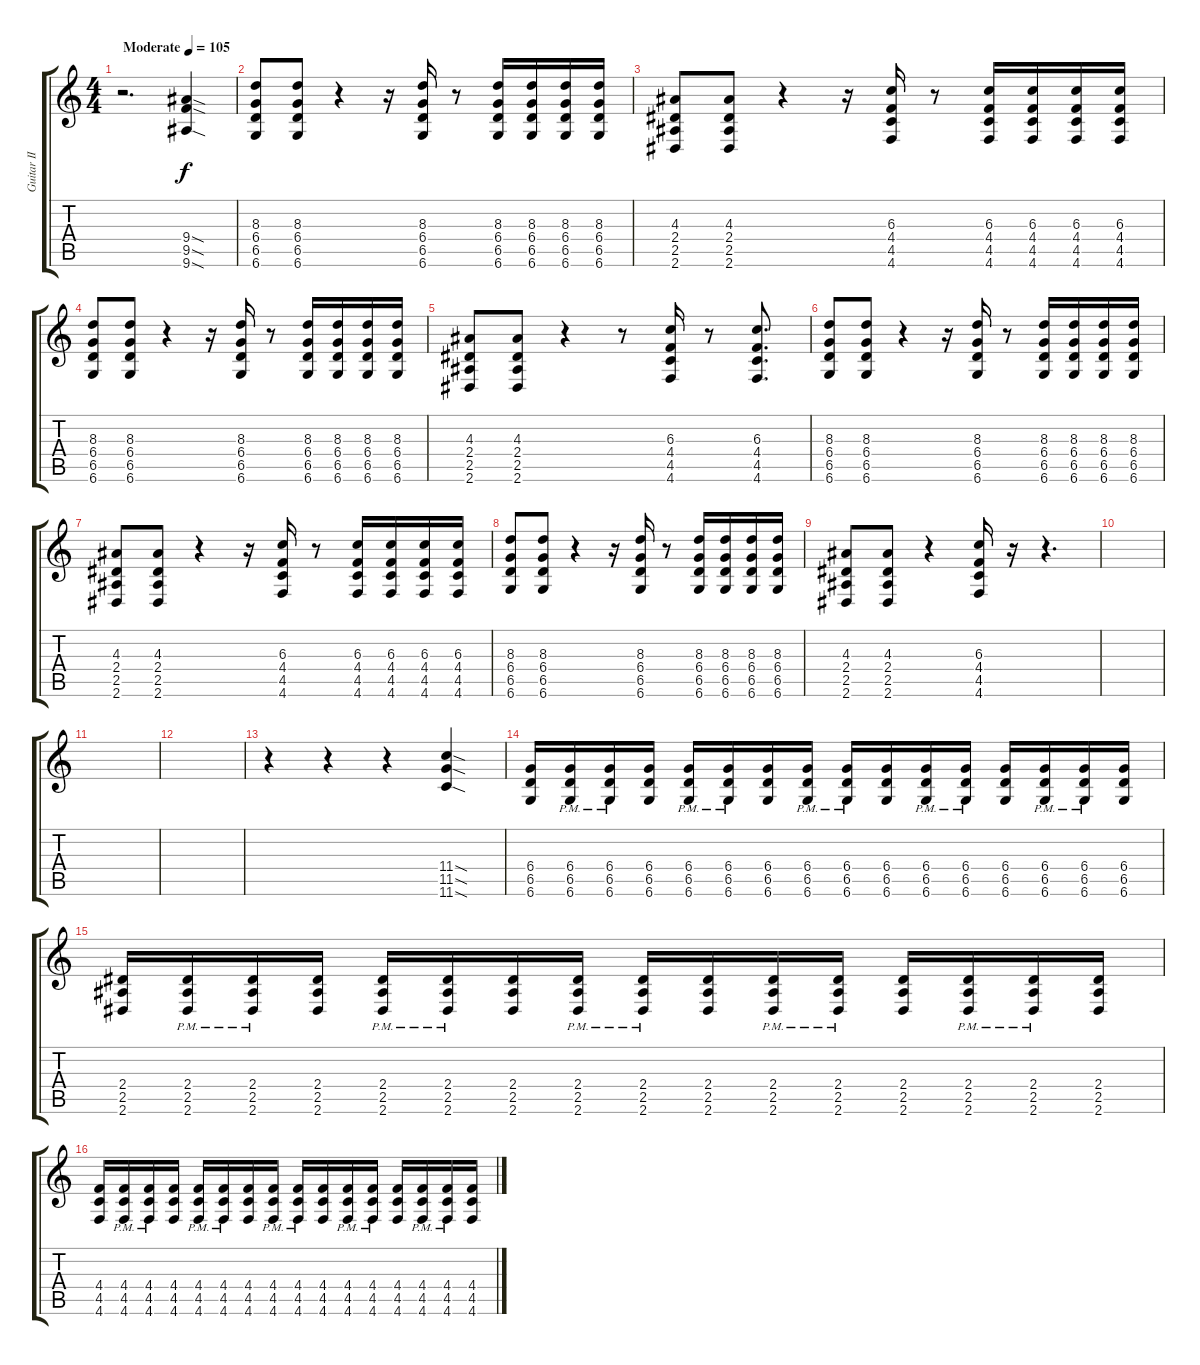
\track ("Guitar II (Molnár Tamás)" "Guitar II ") {instrument distortionguitar}
\staff {score tabs}
\tuning (Eb4 Bb3 Gb3 Db3 Ab2 Db2) {hide}
\ts (4 4)
\tempo (105 "Moderate")
\clef g2
\ks c
r.2{d dy f instrument distortionguitar} (9.4{sod} 9.5{sod} 9.6{sod}).4 |
(8.3 6.4 6.5 6.6).8 (8.3 6.4 6.5 6.6).8 r.4 r.16 (8.3 6.4 6.5 6.6).16 r.8 (8.3 6.4 6.5 6.6).16 (8.3 6.4 6.5 6.6).16 (8.3 6.4 6.5 6.6).16 (8.3 6.4 6.5 6.6).16 |
(4.3 2.4 2.5 2.6).8 (4.3 2.4 2.5 2.6).8 r.4 r.16 (6.3 4.4 4.5 4.6).16 r.8 (6.3 4.4 4.5 4.6).16 (6.3 4.4 4.5 4.6).16 (6.3 4.4 4.5 4.6).16 (6.3 4.4 4.5 4.6).16 |
(8.3 6.4 6.5 6.6).8 (8.3 6.4 6.5 6.6).8 r.4 r.16 (8.3 6.4 6.5 6.6).16 r.8 (8.3 6.4 6.5 6.6).16 (8.3 6.4 6.5 6.6).16 (8.3 6.4 6.5 6.6).16 (8.3 6.4 6.5 6.6).16 |
(4.3 2.4 2.5 2.6).8 (4.3 2.4 2.5 2.6).8 r.4 r.8 (6.3 4.4 4.5 4.6).16 r.8 (6.3 4.4 4.5 4.6).8{d} |
(8.3 6.4 6.5 6.6).8 (8.3 6.4 6.5 6.6).8 r.4 r.16 (8.3 6.4 6.5 6.6).16 r.8 (8.3 6.4 6.5 6.6).16 (8.3 6.4 6.5 6.6).16 (8.3 6.4 6.5 6.6).16 (8.3 6.4 6.5 6.6).16 |
(4.3 2.4 2.5 2.6).8 (4.3 2.4 2.5 2.6).8 r.4 r.16 (6.3 4.4 4.5 4.6).16 r.8 (6.3 4.4 4.5 4.6).16 (6.3 4.4 4.5 4.6).16 (6.3 4.4 4.5 4.6).16 (6.3 4.4 4.5 4.6).16 |
(8.3 6.4 6.5 6.6).8 (8.3 6.4 6.5 6.6).8 r.4 r.16 (8.3 6.4 6.5 6.6).16 r.8 (8.3 6.4 6.5 6.6).16 (8.3 6.4 6.5 6.6).16 (8.3 6.4 6.5 6.6).16 (8.3 6.4 6.5 6.6).16 |
(4.3 2.4 2.5 2.6).8 (4.3 2.4 2.5 2.6).8 r.4 (6.3 4.4 4.5 4.6).16 r.16 r.4{d} |
|
|
|
r.4 r.4 r.4 (11.4{sod} 11.5{sod} 11.6{sod}).4 |
(6.4 6.5 6.6).16 (6.4{pm} 6.5{pm} 6.6{pm}).16 (6.4{pm} 6.5{pm} 6.6{pm}).16 (6.4 6.5 6.6).16 (6.4{pm} 6.5{pm} 6.6{pm}).16 (6.4{pm} 6.5{pm} 6.6{pm}).16 (6.4 6.5 6.6).16 (6.4{pm} 6.5{pm} 6.6{pm}).16 (6.4{pm} 6.5{pm} 6.6{pm}).16 (6.4 6.5 6.6).16 (6.4{pm} 6.5{pm} 6.6{pm}).16 (6.4{pm} 6.5{pm} 6.6{pm}).16 (6.4 6.5 6.6).16 (6.4{pm} 6.5{pm} 6.6{pm}).16 (6.4{pm} 6.5{pm} 6.6{pm}).16 (6.4 6.5 6.6).16 |
(2.4 2.5 2.6).16 (2.4{pm} 2.5{pm} 2.6{pm}).16 (2.4{pm} 2.5{pm} 2.6{pm}).16 (2.4 2.5 2.6).16 (2.4{pm} 2.5{pm} 2.6{pm}).16 (2.4{pm} 2.5{pm} 2.6{pm}).16 (2.4 2.5 2.6).16 (2.4{pm} 2.5{pm} 2.6{pm}).16 (2.4{pm} 2.5{pm} 2.6{pm}).16 (2.4 2.5 2.6).16 (2.4{pm} 2.5{pm} 2.6{pm}).16 (2.4{pm} 2.5{pm} 2.6{pm}).16 (2.4 2.5 2.6).16 (2.4{pm} 2.5{pm} 2.6{pm}).16 (2.4{pm} 2.5{pm} 2.6{pm}).16 (2.4 2.5 2.6).16 |
(4.4 4.5 4.6).16 (4.4{pm} 4.5{pm} 4.6).16 (4.4{pm} 4.5{pm} 4.6).16 (4.4 4.5 4.6).16 (4.4{pm} 4.5{pm} 4.6{pm}).16 (4.4{pm} 4.5{pm} 4.6{pm}).16 (4.4 4.5 4.6).16 (4.4{pm} 4.5{pm} 4.6{pm}).16 (4.4{pm} 4.5{pm} 4.6{pm}).16 (4.4 4.5 4.6).16 (4.4{pm} 4.5{pm} 4.6{pm}).16 (4.4{pm} 4.5{pm} 4.6{pm}).16 (4.4 4.5 4.6).16 (4.4{pm} 4.5{pm} 4.6{pm}).16 (4.4{pm} 4.5{pm} 4.6{pm}).16 (4.4 4.5 4.6).16
